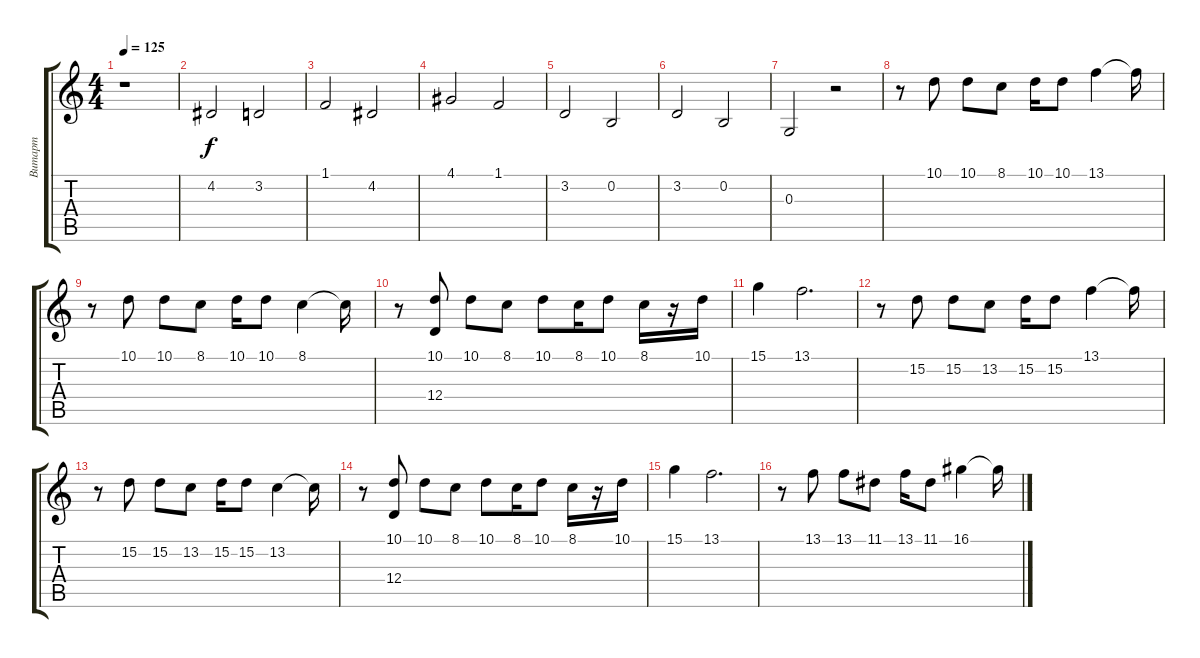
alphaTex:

\track ("Витарт" "Витарт") {instrument fx5brightness}
\staff {score tabs}
\tuning (E4 B3 G3 D3 A2 E2) {hide}
\ts (4 4)
\tempo 125
\clef g2
\ks c
r.1{dy f} |
4.2.2 3.2.2 |
1.1.2 4.2.2 |
4.1.2 1.1.2 |
3.2.2 0.2.2 |
3.2.2 0.2.2 |
0.3.2 r.2 |
r.8 10.1.8 10.1.8 8.1.8 10.1.16 10.1.8 13.1.4 13.1{t}.16 |
r.8 10.1.8 10.1.8 8.1.8 10.1.16 10.1.8 8.1.4 8.1{t}.16 |
r.8 (10.1 12.4).8 10.1.8 8.1.8 10.1.8 8.1.16 10.1.8 8.1.16 r.16 10.1.16 |
15.1.4 13.1.2{d} |
r.8 15.2.8 15.2.8 13.2.8 15.2.16 15.2.8 13.1.4 13.1{t}.16 |
r.8 15.2.8 15.2.8 13.2.8 15.2.16 15.2.8 13.2.4 13.2{t}.16 |
r.8 (10.1 12.4).8 10.1.8 8.1.8 10.1.8 8.1.16 10.1.8 8.1.16 r.16 10.1.16 |
15.1.4 13.1.2{d} |
r.8 13.1.8 13.1.8 11.1.8 13.1.16 11.1.8 16.1.4 16.1{t}.16
